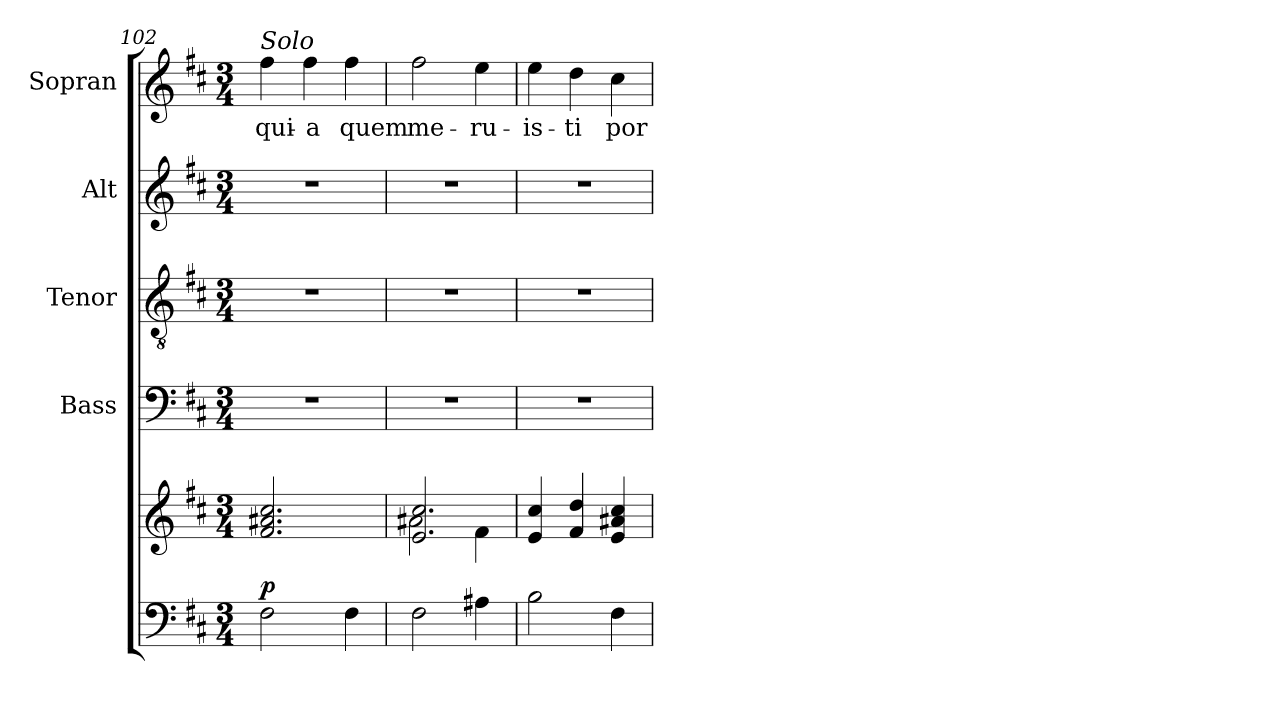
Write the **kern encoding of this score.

**kern	**kern	**dynam	**kern	**kern	**kern	**kern	**text
*part5	*part5	*part5	*part4	*part3	*part2	*part1	*part1
*staff6	*staff5	*staff5/6	*staff4	*staff3	*staff2	*staff1	*staff1
*	*	*	*I"Bass	*I"Tenor	*I"Alt	*I"Sopran	*
*	*	*	*I'B.	*I'T.	*I'A.	*I'S.	*
*clefF4	*clefG2	*	*clefF4	*clefGv2	*clefG2	*clefG2	*
*k[f#c#]	*k[f#c#]	*	*k[f#c#]	*k[f#c#]	*k[f#c#]	*k[f#c#]	*
*D:	*D:	*	*D:	*D:	*D:	*D:	*
*M3/4	*M3/4	*	*M3/4	*M3/4	*M3/4	*M3/4	*
=102	=102	=102	=102	=102	=102	=102	=102
!	!	!	!	!	!	!LO:TX:a:i:t=Solo	!
!	!	!LO:DY:a=2	!	!	!	!	!LO:LY:b
2F#\	2.f#/ 2.a#X/ 2.cc#/	p	2.r	2.r	2.r	4ff#\	qui-
!	!	!	!	!	!	!	!LO:LY:b
.	.	.	.	.	.	4ff#\	-a
!	!	!	!	!	!	!	!LO:LY:b
4F#\	.	.	.	.	.	4ff#\	quem
=103	=103	=103	=103	=103	=103	=103	=103
*	*^	*	*	*	*	*	*
!	!	!	!	!	!	!	!	!LO:LY:b
2F#\	2.e/ 2.cc#/	2a#X\	.	2.r	2.r	2.r	2ff#\	me-
!	!	!	!	!	!	!	!	!LO:LY:b
4A#X\	.	4f#\	.	.	.	.	4ee\	-ru-
=104	=104	=104	=104	=104	=104	=104	=104	=104
!	!	!	!	!	!	!	!	!LO:LY:b
*	*v	*v	*	*	*	*	*	*
2B\	4e/ 4cc#/	.	2.r	2.r	2.r	4ee\	-is-
!	!	!	!	!	!	!	!LO:LY:b
.	4f#/ 4dd/	.	.	.	.	4dd\	-ti
!	!	!	!	!	!	!	!LO:LY:b
4F#\	4e/ 4a#X/ 4cc#/	.	.	.	.	4cc#\	por-
=	=	=	=	=	=	=	=
*-	*-	*-	*-	*-	*-	*-	*-
